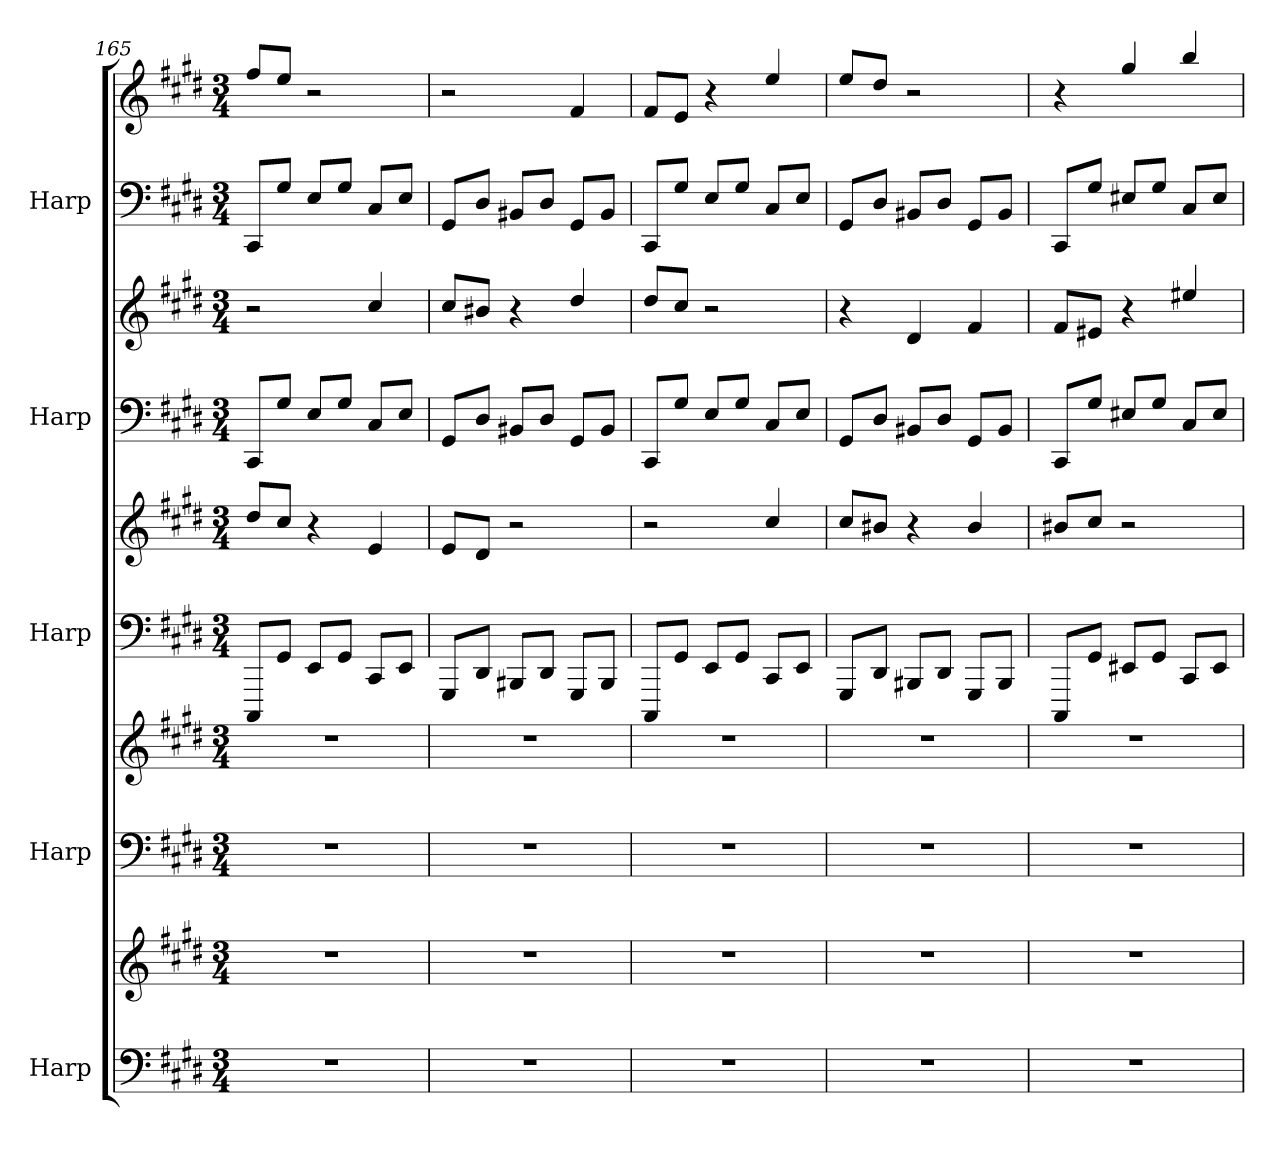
**kern	**kern	**kern	**kern	**kern	**kern	**kern	**kern	**kern	**kern
*part5	*part5	*part4	*part4	*part3	*part3	*part2	*part2	*part1	*part1
*staff10	*staff9	*staff8	*staff7	*staff6	*staff5	*staff4	*staff3	*staff2	*staff1
*I"Harp	*	*I"Harp	*	*I"Harp	*	*I"Harp	*	*I"Harp	*
*I'Hp	*	*I'Hp	*	*I'Hp	*	*I'Hp	*	*I'Hp	*
*clefF4	*clefG2	*clefF4	*clefG2	*clefF4	*clefG2	*clefF4	*clefG2	*clefF4	*clefG2
*k[f#c#g#d#]	*k[f#c#g#d#]	*k[f#c#g#d#]	*k[f#c#g#d#]	*k[f#c#g#d#]	*k[f#c#g#d#]	*k[f#c#g#d#]	*k[f#c#g#d#]	*k[f#c#g#d#]	*k[f#c#g#d#]
*M3/4	*M3/4	*M3/4	*M3/4	*M3/4	*M3/4	*M3/4	*M3/4	*M3/4	*M3/4
=165	=165	=165	=165	=165	=165	=165	=165	=165	=165
2.r	2.r	2.r	2.r	8CCC#/L	8dd#/L	8CC#/L	2r	8CC#/L	8ff#/L
.	.	.	.	8GG#/J	8cc#/J	8G#/J	.	8G#/J	8ee/J
.	.	.	.	8EE/L	4r	8E/L	.	8E/L	2r
.	.	.	.	8GG#/J	.	8G#/J	.	8G#/J	.
.	.	.	.	8CC#/L	4e/	8C#/L	4cc#/	8C#/L	.
.	.	.	.	8EE/J	.	8E/J	.	8E/J	.
=166	=166	=166	=166	=166	=166	=166	=166	=166	=166
2.r	2.r	2.r	2.r	8GGG#/L	8e/L	8GG#/L	8cc#/L	8GG#/L	2r
.	.	.	.	8DD#/J	8d#/J	8D#/J	8b#X/J	8D#/J	.
.	.	.	.	8BBB#X/L	2r	8BB#X/L	4r	8BB#X/L	.
.	.	.	.	8DD#/J	.	8D#/J	.	8D#/J	.
.	.	.	.	8GGG#/L	.	8GG#/L	4dd#/	8GG#/L	4f#/
.	.	.	.	8BBB#/J	.	8BB#/J	.	8BB#/J	.
=167	=167	=167	=167	=167	=167	=167	=167	=167	=167
2.r	2.r	2.r	2.r	8CCC#/L	2r	8CC#/L	8dd#/L	8CC#/L	8f#/L
.	.	.	.	8GG#/J	.	8G#/J	8cc#/J	8G#/J	8e/J
.	.	.	.	8EE/L	.	8E/L	2r	8E/L	4r
.	.	.	.	8GG#/J	.	8G#/J	.	8G#/J	.
.	.	.	.	8CC#/L	4cc#/	8C#/L	.	8C#/L	4ee/
.	.	.	.	8EE/J	.	8E/J	.	8E/J	.
!!LO:PB:g=z
=168	=168	=168	=168	=168	=168	=168	=168	=168	=168
2.r	2.r	2.r	2.r	8GGG#/L	8cc#/L	8GG#/L	4r	8GG#/L	8ee/L
.	.	.	.	8DD#/J	8b#X/J	8D#/J	.	8D#/J	8dd#/J
.	.	.	.	8BBB#X/L	4r	8BB#X/L	4d#/	8BB#X/L	2r
.	.	.	.	8DD#/J	.	8D#/J	.	8D#/J	.
.	.	.	.	8GGG#/L	4b#/	8GG#/L	4f#/	8GG#/L	.
.	.	.	.	8BBB#/J	.	8BB#/J	.	8BB#/J	.
=169	=169	=169	=169	=169	=169	=169	=169	=169	=169
2.r	2.r	2.r	2.r	8CCC#/L	8b#X/L	8CC#/L	8f#/L	8CC#/L	4r
.	.	.	.	8GG#/J	8cc#/J	8G#/J	8e#X/J	8G#/J	.
.	.	.	.	8EE#X/L	2r	8E#X/L	4r	8E#X/L	4gg#/
.	.	.	.	8GG#/J	.	8G#/J	.	8G#/J	.
.	.	.	.	8CC#/L	.	8C#/L	4ee#X/	8C#/L	4bb/
.	.	.	.	8EE#/J	.	8E#/J	.	8E#/J	.
=	=	=	=	=	=	=	=	=	=
*-	*-	*-	*-	*-	*-	*-	*-	*-	*-
